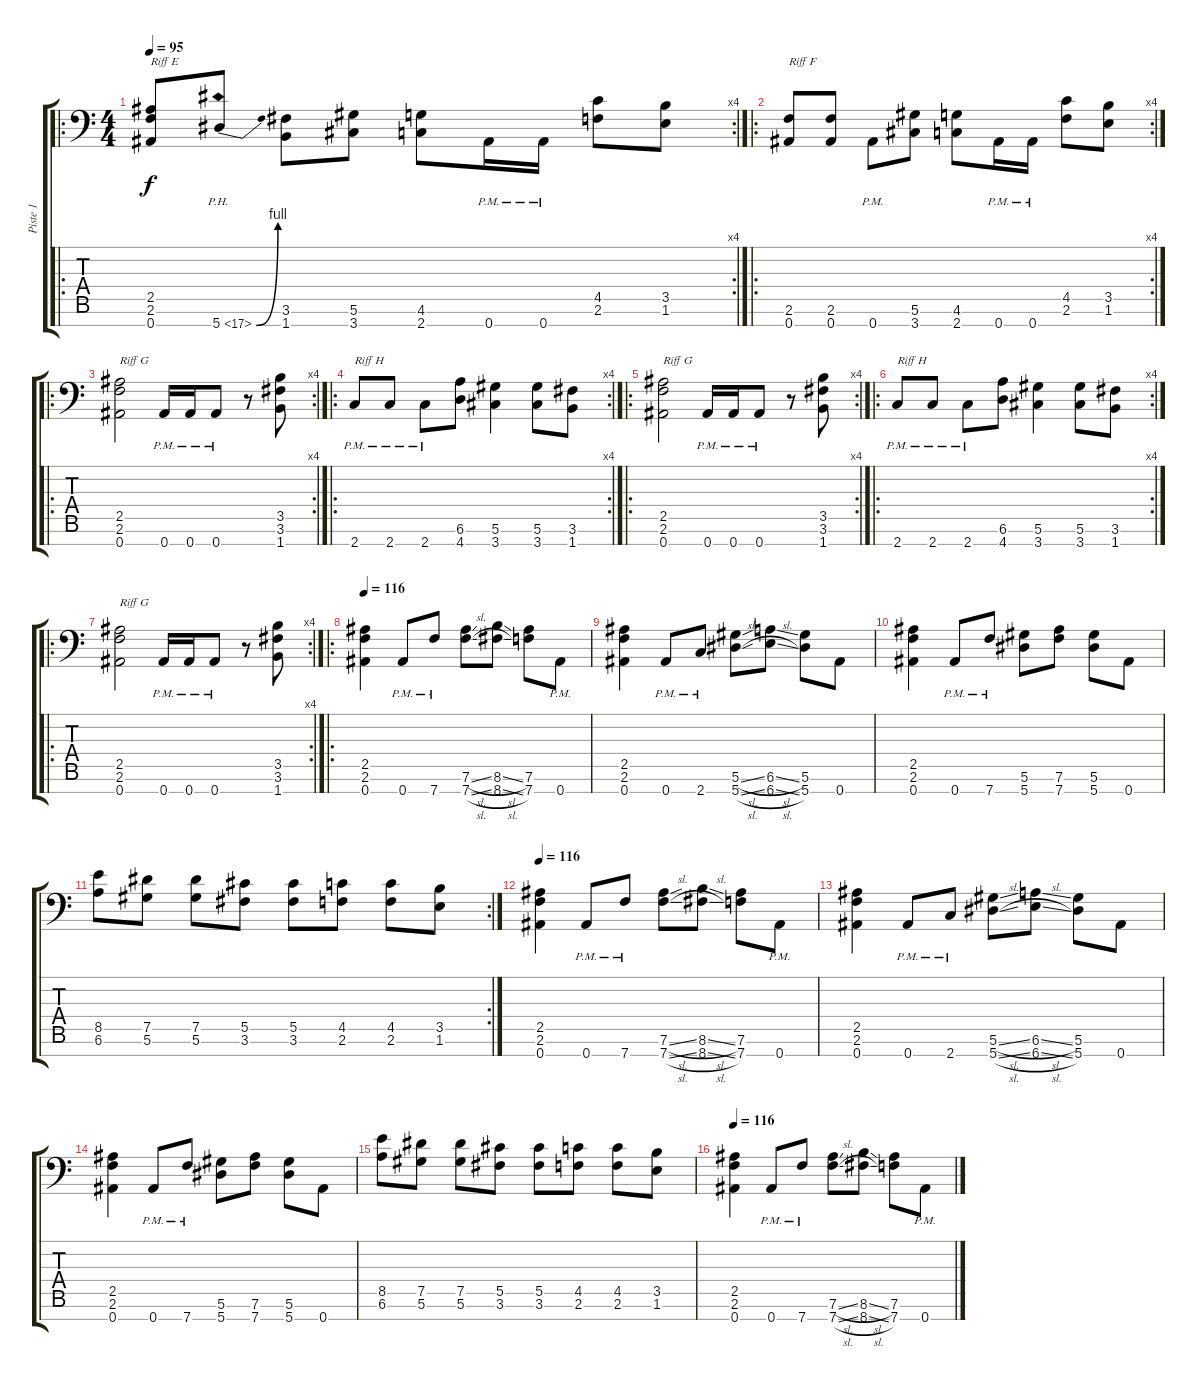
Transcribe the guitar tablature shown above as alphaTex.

\track ("Piste 1" "Piste 1") {instrument distortionguitar}
\staff {score tabs}
\tuning (Eb4 Bb3 Gb3 Db3 Ab2 Eb2 Bb1) {hide}
\ro
\rc 4
\ts (4 4)
\tempo 95
\clef f4
\ks c
(2.5 2.6 0.7).8{txt "Riff E" dy f} 5.7{be (bend 0 0 60 4) ph 12}.8 (3.6 1.7).8 (5.6 3.7).8 (4.6 2.7).8 0.7{pm}.16 0.7{pm}.16 (4.5 2.6).8 (3.5 1.6).8 |
\ro
\rc 4
(2.6 0.7).8{txt "Riff F"} (2.6 0.7).8 0.7{pm}.8 (5.6 3.7).8 (4.6 2.7).8 0.7{pm}.16 0.7{pm}.16 (4.5 2.6).8 (3.5 1.6).8 |
\ro
\rc 4
(2.5 2.6 0.7).2{txt "Riff G"} 0.7{pm}.16 0.7{pm}.16 0.7{pm}.8 r.8 (3.5 3.6 1.7).8 |
\ro
\rc 4
2.7{pm}.8{txt "Riff H"} 2.7{pm}.8 2.7{pm}.8 (6.6 4.7).8 (5.6 3.7).4 (5.6 3.7).8 (3.6 1.7).8 |
\ro
\rc 4
(2.5 2.6 0.7).2{txt "Riff G"} 0.7{pm}.16 0.7{pm}.16 0.7{pm}.8 r.8 (3.5 3.6 1.7).8 |
\ro
\rc 4
2.7{pm}.8{txt "Riff H"} 2.7{pm}.8 2.7{pm}.8 (6.6 4.7).8 (5.6 3.7).4 (5.6 3.7).8 (3.6 1.7).8 |
\ro
\rc 4
(2.5 2.6 0.7).2{txt "Riff G"} 0.7{pm}.16 0.7{pm}.16 0.7{pm}.8 r.8 (3.5 3.6 1.7).8 |
\ro
\tempo 116
(2.5 2.6 0.7).4 0.7{pm}.8 7.7{pm}.8 (7.6{sl} 7.7{sl}).8 (8.6{sl} 8.7{sl}).8 (7.6 7.7).8 0.7{pm}.8 |
(2.5 2.6 0.7).4 0.7{pm}.8 2.7{pm}.8 (5.6{sl} 5.7{sl}).8 (6.6{sl} 6.7{sl}).8 (5.6 5.7).8 0.7.8 |
(2.5 2.6 0.7).4 0.7{pm}.8 7.7{pm}.8 (5.6 5.7).8 (7.6 7.7).8 (5.6 5.7).8 0.7.8 |
\rc 2
(8.5 6.6).8 (7.5 5.6).8 (7.5 5.6).8 (5.5 3.6).8 (5.5 3.6).8 (4.5 2.6).8 (4.5 2.6).8 (3.5 1.6).8 |
\tempo 116
(2.5 2.6 0.7).4 0.7{pm}.8 7.7{pm}.8 (7.6{sl} 7.7{sl}).8 (8.6{sl} 8.7{sl}).8 (7.6 7.7).8 0.7{pm}.8 |
(2.5 2.6 0.7).4 0.7{pm}.8 2.7{pm}.8 (5.6{sl} 5.7{sl}).8 (6.6{sl} 6.7{sl}).8 (5.6 5.7).8 0.7.8 |
(2.5 2.6 0.7).4 0.7{pm}.8 7.7{pm}.8 (5.6 5.7).8 (7.6 7.7).8 (5.6 5.7).8 0.7.8 |
(8.5 6.6).8 (7.5 5.6).8 (7.5 5.6).8 (5.5 3.6).8 (5.5 3.6).8 (4.5 2.6).8 (4.5 2.6).8 (3.5 1.6).8 |
\tempo 116
(2.5 2.6 0.7).4 0.7{pm}.8 7.7{pm}.8 (7.6{sl} 7.7{sl}).8 (8.6{sl} 8.7{sl}).8 (7.6 7.7).8 0.7{pm}.8
